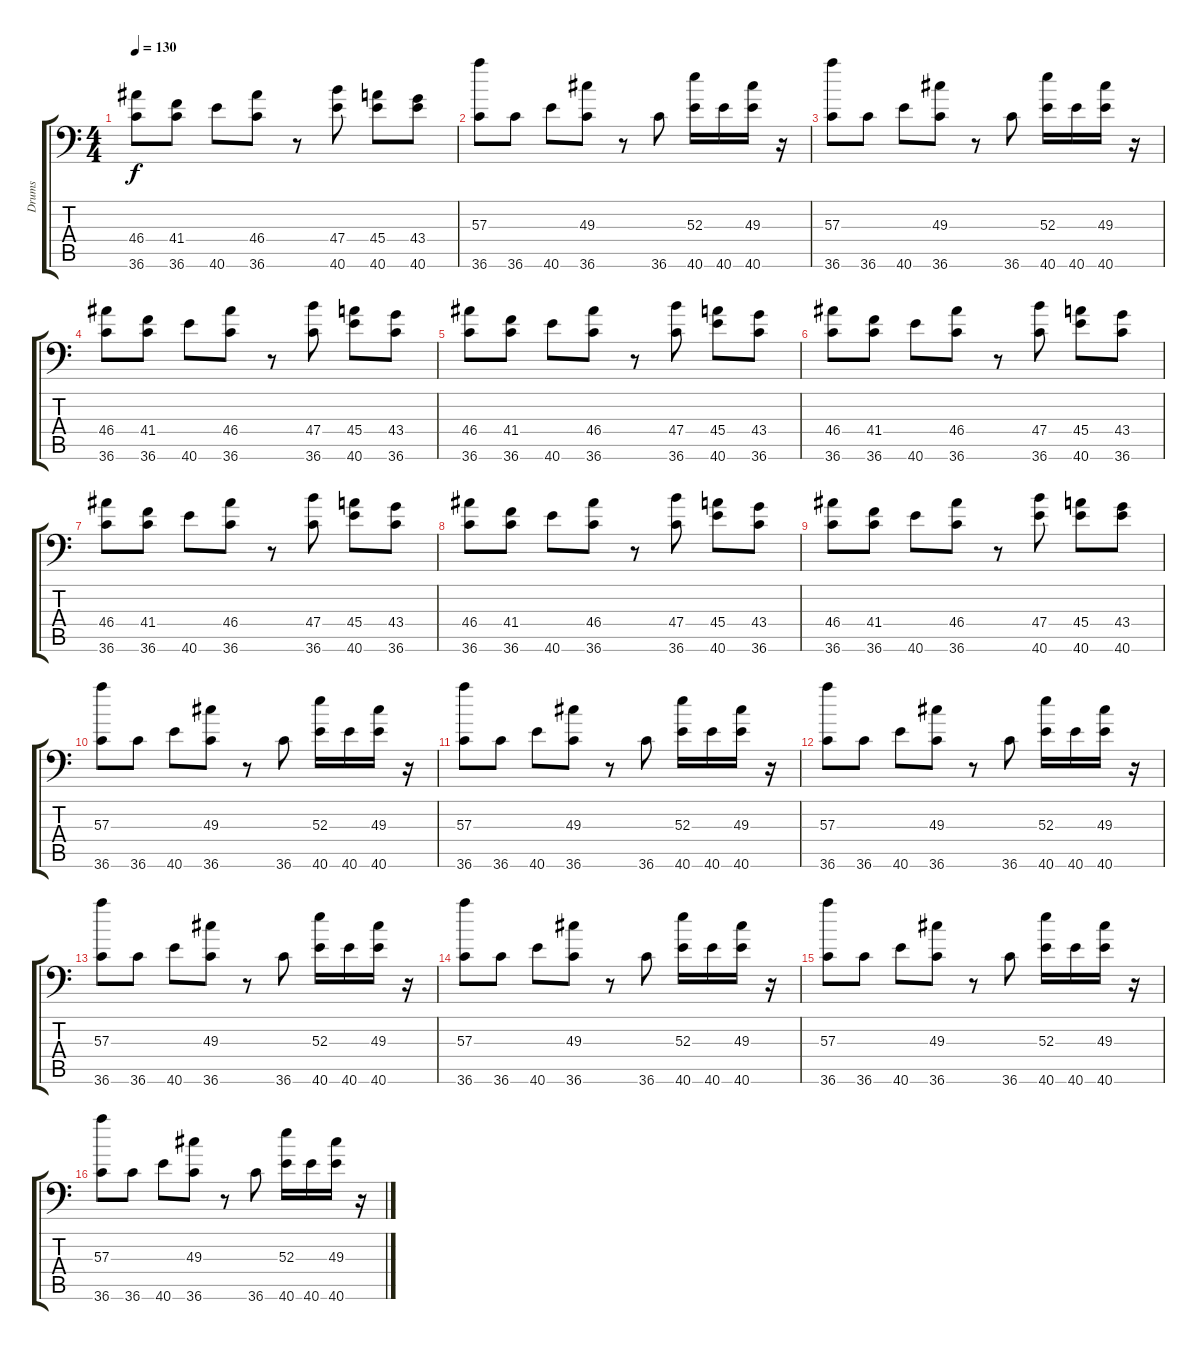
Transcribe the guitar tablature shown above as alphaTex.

\track ("Drums " "Drums ") {instrument acousticgrandpiano}
\staff {score tabs}
\tuning (C-1 C-1 C-1 C-1 C-1 C-1) {hide}
\ts (4 4)
\tempo 130
\clef f4
\ks c
(46.4 36.6).8{dy f} (41.4 36.6).8 40.6.8 (46.4 36.6).8 r.8 (47.4 40.6).8 (45.4 40.6).8 (43.4 40.6).8 |
(57.3 36.6).8 36.6.8 40.6.8 (49.3 36.6).8 r.8 36.6.8 (52.3 40.6).16 40.6.16 (49.3 40.6).16 r.16 |
(57.3 36.6).8 36.6.8 40.6.8 (49.3 36.6).8 r.8 36.6.8 (52.3 40.6).16 40.6.16 (49.3 40.6).16 r.16 |
(46.4 36.6).8 (41.4 36.6).8 40.6.8 (46.4 36.6).8 r.8 (47.4 36.6).8 (45.4 40.6).8 (43.4 36.6).8 |
(46.4 36.6).8 (41.4 36.6).8 40.6.8 (46.4 36.6).8 r.8 (47.4 36.6).8 (45.4 40.6).8 (43.4 36.6).8 |
(46.4 36.6).8 (41.4 36.6).8 40.6.8 (46.4 36.6).8 r.8 (47.4 36.6).8 (45.4 40.6).8 (43.4 36.6).8 |
(46.4 36.6).8 (41.4 36.6).8 40.6.8 (46.4 36.6).8 r.8 (47.4 36.6).8 (45.4 40.6).8 (43.4 36.6).8 |
(46.4 36.6).8 (41.4 36.6).8 40.6.8 (46.4 36.6).8 r.8 (47.4 36.6).8 (45.4 40.6).8 (43.4 36.6).8 |
(46.4 36.6).8 (41.4 36.6).8 40.6.8 (46.4 36.6).8 r.8 (47.4 40.6).8 (45.4 40.6).8 (43.4 40.6).8 |
(57.3 36.6).8 36.6.8 40.6.8 (49.3 36.6).8 r.8 36.6.8 (52.3 40.6).16 40.6.16 (49.3 40.6).16 r.16 |
(57.3 36.6).8 36.6.8 40.6.8 (49.3 36.6).8 r.8 36.6.8 (52.3 40.6).16 40.6.16 (49.3 40.6).16 r.16 |
(57.3 36.6).8 36.6.8 40.6.8 (49.3 36.6).8 r.8 36.6.8 (52.3 40.6).16 40.6.16 (49.3 40.6).16 r.16 |
(57.3 36.6).8 36.6.8 40.6.8 (49.3 36.6).8 r.8 36.6.8 (52.3 40.6).16 40.6.16 (49.3 40.6).16 r.16 |
(57.3 36.6).8 36.6.8 40.6.8 (49.3 36.6).8 r.8 36.6.8 (52.3 40.6).16 40.6.16 (49.3 40.6).16 r.16 |
(57.3 36.6).8 36.6.8 40.6.8 (49.3 36.6).8 r.8 36.6.8 (52.3 40.6).16 40.6.16 (49.3 40.6).16 r.16 |
(57.3 36.6).8 36.6.8 40.6.8 (49.3 36.6).8 r.8 36.6.8 (52.3 40.6).16 40.6.16 (49.3 40.6).16 r.16
